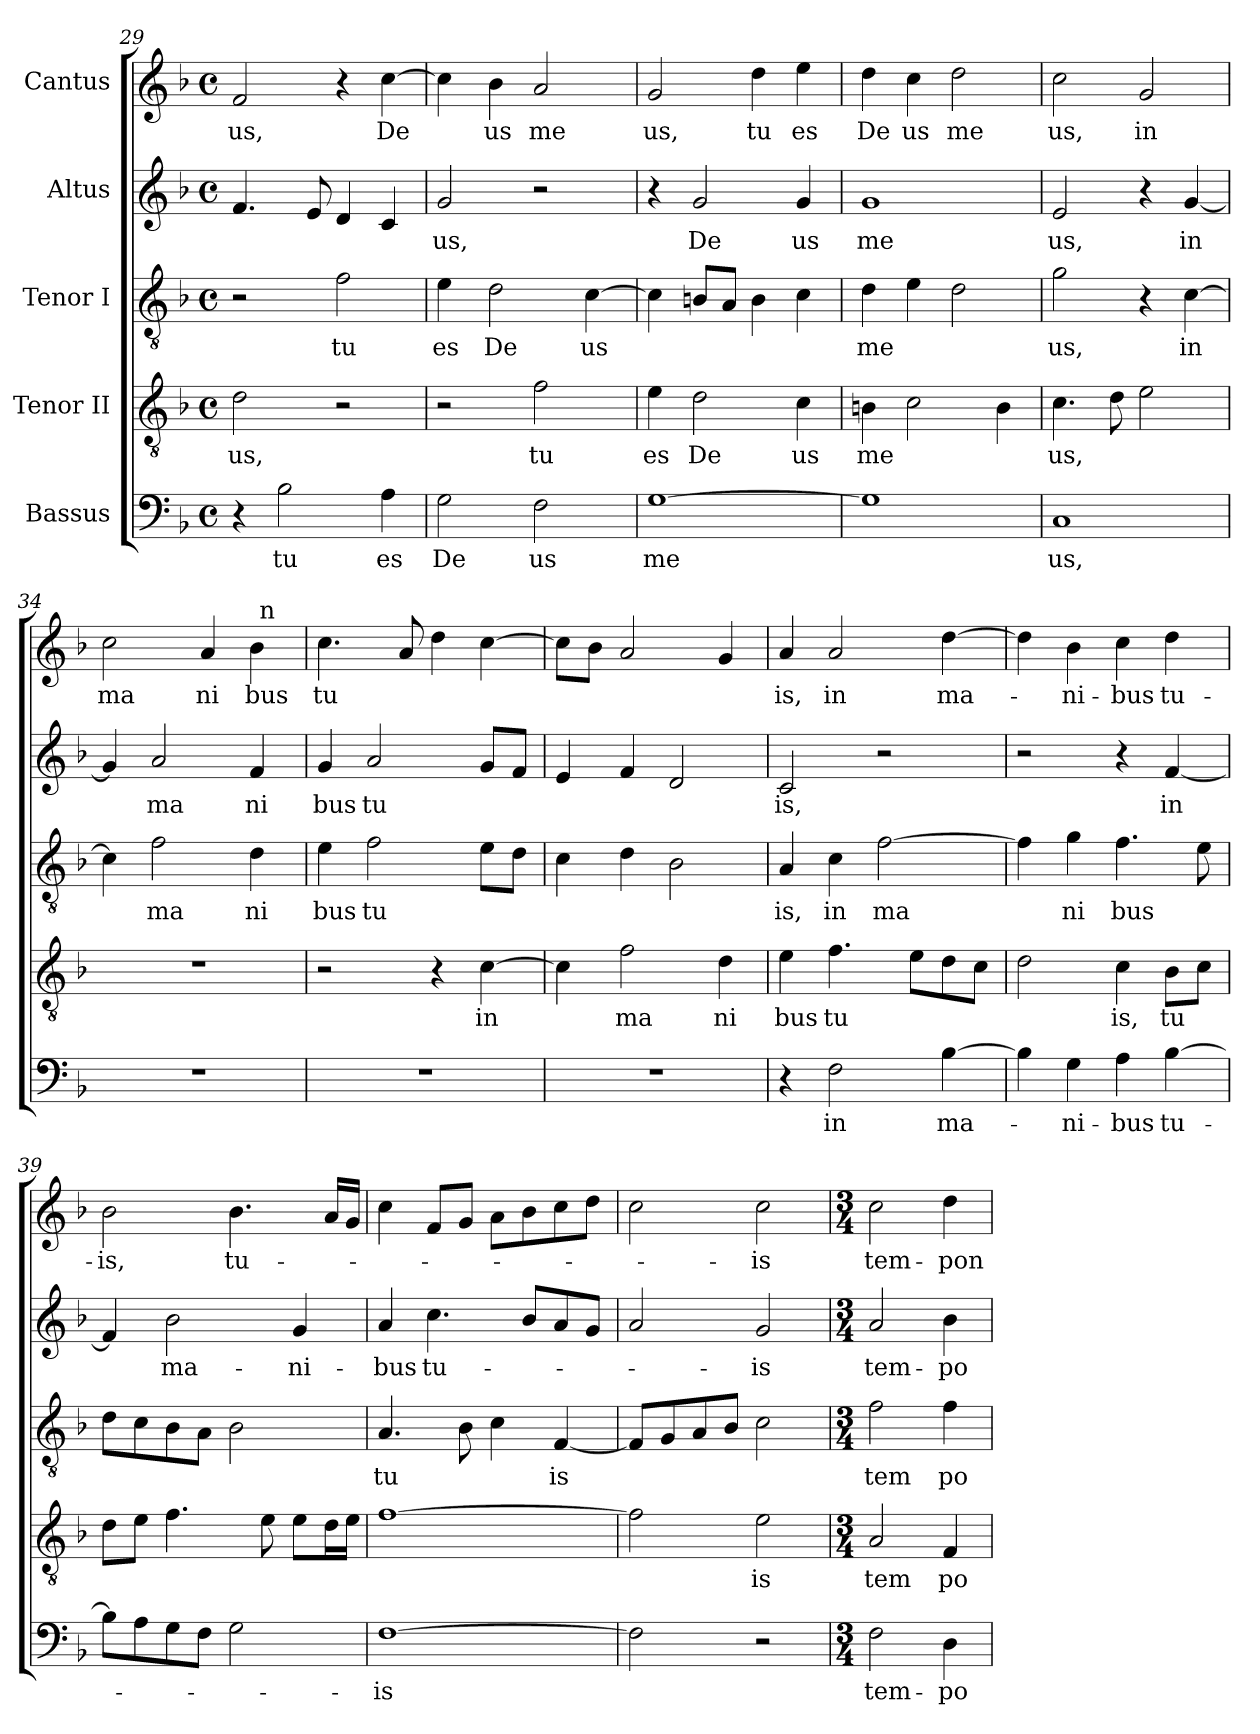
**kern	**text	**kern	**text	**kern	**text	**kern	**text	**kern	**text
*part5	*part5	*part4	*part4	*part3	*part3	*part2	*part2	*part1	*part1
*staff5	*staff5	*staff4	*staff4	*staff3	*staff3	*staff2	*staff2	*staff1	*staff1
*I"Bassus	*	*I"Tenor II	*	*I"Tenor I	*	*I"Altus	*	*I"Cantus	*
*clefF4	*	*clefGv2	*	*clefGv2	*	*clefG2	*	*clefG2	*
*k[b-]	*	*k[b-]	*	*k[b-]	*	*k[b-]	*	*k[b-]	*
*F:	*	*F:	*	*F:	*	*F:	*	*F:	*
*M4/4	*	*M4/4	*	*M4/4	*	*M4/4	*	*M4/4	*
*met(c)	*	*met(c)	*	*met(c)	*	*met(c)	*	*met(c)	*
=29	=29	=29	=29	=29	=29	=29	=29	=29	=29
!	!	!	!LO:LY:b:cj	!	!	!	!	!	!LO:LY:b:cj
4r	.	2d\	us,	2r	.	4.f/	.	2f/	us,
!	!LO:LY:b:cj	!	!	!	!	!	!	!	!
2B-\	tu	.	.	.	.	.	.	.	.
.	.	.	.	.	.	8e/	.	.	.
!	!	!	!	!	!LO:LY:b:cj	!	!	!	!
.	.	2r	.	2f\	tu	4d/	.	4r	.
!	!LO:LY:b:cj	!	!	!	!	!	!	!	!LO:LY:b
4A\	es	.	.	.	.	4c/	.	[<4cc\	De
!!LO:LB:g=z
=30	=30	=30	=30	=30	=30	=30	=30	=30	=30
!	!LO:LY:b:cj	!	!	!	!LO:LY:b:cj	!	!LO:LY:b:cj	!	!
*	*	*	*	*	*	*	*	*^	*
2G\	De	2r	.	4e\	es	2g/	us,	4cc\]	64ryy	.
.	.	.	.	.	.	.	.	.	2ryy	.
!	!	!	!	!	!LO:LY:b:cj	!	!	!	!	!LO:LY:b:cj
.	.	.	.	2d\	De	.	.	4b-\	.	us
!	!LO:LY:b:cj	!	!LO:LY:b:cj	!	!	!	!	!	!	!LO:LY:b:cj
2F\	us	2f\	tu	.	.	2r	.	2a/	.	me
.	.	.	.	.	.	.	.	.	4ryy	.
!	!	!	!	!	!LO:LY:b:cj	!	!	!	!	!
.	.	.	.	[>4c\	us	.	.	.	.	.
.	.	.	.	.	.	.	.	.	8...ryy	.
=31	=31	=31	=31	=31	=31	=31	=31	=31	=31	=31
!	!LO:LY:b:cj	!	!LO:LY:b:cj	!	!	!	!	!	!	!LO:LY:b:cj
*	*	*	*	*	*	*	*	*v	*v	*
[>1G	me	4e\	es	4c\]	.	4r	.	2g/	us,
!	!	!	!LO:LY:b:cj	!	!	!	!LO:LY:b:cj	!	!
.	.	2d\	De	8Bn/L	.	2g/	De	.	.
.	.	.	.	8A/J	.	.	.	.	.
!	!	!	!	!	!	!	!	!	!LO:LY:b:cj
.	.	.	.	4B\	.	.	.	4dd\	tu
!	!	!	!LO:LY:b:cj	!	!	!	!LO:LY:b:cj	!	!LO:LY:b:cj
.	.	4c\	us	4c\	.	4g/	us	4ee\	es
=32	=32	=32	=32	=32	=32	=32	=32	=32	=32
!	!	!	!LO:LY:b	!	!LO:LY:b	!	!LO:LY:b:cj	!	!LO:LY:b:cj
1G]	.	4Bn\	me	4d\	me	1g	me	4dd\	De
!	!	!	!	!	!	!	!	!	!LO:LY:b:cj
.	.	2c\	.	4e\	.	.	.	4cc\	us
!	!	!	!	!	!	!	!	!	!LO:LY:b:cj
.	.	.	.	2d\	.	.	.	2dd\	me
.	.	4B\	.	.	.	.	.	.	.
=33	=33	=33	=33	=33	=33	=33	=33	=33	=33
!	!LO:LY:b:cj	!	!LO:LY:b	!	!LO:LY:b:cj	!	!LO:LY:b:cj	!	!LO:LY:b:cj
1C	us,	4.c\	us,	2g\	us,	2e/	us,	2cc\	us,
.	.	8d\	.	.	.	.	.	.	.
!	!	!	!	!	!	!	!	!	!LO:LY:b:cj
.	.	2e\	.	4r	.	4r	.	2g/	in
!	!	!	!	!	!LO:LY:b:cj	!	!LO:LY:b:cj	!	!
.	.	.	.	[>4c\	in	[<4g/	in	.	.
=34	=34	=34	=34	=34	=34	=34	=34	=34	=34
!	!	!	!	!	!	!	!	!	!LO:LY:b:cj
*	*	*	*	*	*	*	*	*^	*
1r	.	1r	.	4c\]	.	4g/]	.	2cc\	2ryy	ma
!	!	!	!	!	!LO:LY:b:cj	!	!LO:LY:b:cj	!	!	!
.	.	.	.	2f\	ma	2a/	ma	.	.	.
!	!	!	!	!	!	!	!	!	!	!LO:LY:b:cj
.	.	.	.	.	.	.	.	4a/	4ryy	ni
!	!	!	!	!	!LO:LY:b:cj	!	!LO:LY:b:cj	!	!	!LO:LY:b:cj
.	.	.	.	4d\	ni	4f/	ni	4b-\	64ryy	bus
!	!	!	!	!	!	!	!	!	!LO:TX:a:t=n	!
.	.	.	.	.	.	.	.	.	8...ryy	.
=35	=35	=35	=35	=35	=35	=35	=35	=35	=35	=35
!	!	!	!	!	!LO:LY:b:cj	!	!LO:LY:b:cj	!	!	!LO:LY:b:cj
*	*	*	*	*	*	*	*	*v	*v	*
1r	.	2r	.	4e\	bus	4g/	bus	4.cc\	tu
!	!	!	!	!	!LO:LY:b:cj	!	!LO:LY:b:cj	!	!
.	.	.	.	2f\	tu	2a/	tu	.	.
.	.	.	.	.	.	.	.	8a/	.
.	.	4r	.	.	.	.	.	4dd\	.
!	!	!	!LO:LY:b:cj	!	!	!	!	!	!
.	.	[>4c\	in	8e\L	.	8g/L	.	[>4cc\	.
.	.	.	.	8d\J	.	8f/J	.	.	.
=36	=36	=36	=36	=36	=36	=36	=36	=36	=36
1r	.	4c\]	.	4c\	.	4e/	.	8cc\L]	.
.	.	.	.	.	.	.	.	8b-\J	.
!	!	!	!LO:LY:b:cj	!	!	!	!	!	!
.	.	2f\	ma	4d\	.	4f/	.	2a/	.
.	.	.	.	2B-\	.	2d/	.	.	.
!	!	!	!LO:LY:b:cj	!	!	!	!	!	!
.	.	4d\	ni	.	.	.	.	4g/	.
!!LO:LB:g=z
=37	=37	=37	=37	=37	=37	=37	=37	=37	=37
!	!	!	!LO:LY:b:cj	!	!LO:LY:b:cj	!	!LO:LY:b:cj	!	!LO:LY:b:cj
4r	.	4e\	bus	4A/	is,	2c/	is,	4a/	is,
!	!LO:LY:b:cj	!	!LO:LY:b:cj	!	!LO:LY:b:cj	!	!	!	!LO:LY:b:cj
2F\	in	4.f\	tu	4c\	in	.	.	2a/	in
!	!	!	!	!	!LO:LY:b	!	!	!	!
.	.	.	.	[>2f\	ma	2r	.	.	.
.	.	8e\L	.	.	.	.	.	.	.
!	!LO:LY:b	!	!	!	!	!	!	!	!LO:LY:b
[>4B-\	ma-	8d\	.	.	.	.	.	[>4dd\	ma-
.	.	8c\J	.	.	.	.	.	.	.
=38	=38	=38	=38	=38	=38	=38	=38	=38	=38
4B-\]	.	2d\	.	4f\]	.	2r	.	4dd\]	.
!	!LO:LY:b:cj	!	!	!	!LO:LY:b:cj	!	!	!	!LO:LY:b:cj
4G\	-ni-	.	.	4g\	ni	.	.	4b-\	-ni-
!	!LO:LY:b:cj	!	!LO:LY:b:cj	!	!LO:LY:b	!	!	!	!LO:LY:b:cj
4A\	-bus	4c\	is,	4.f\	bus	4r	.	4cc\	-bus
!	!LO:LY:b:cj	!	!LO:LY:b:cj	!	!	!	!LO:LY:b:cj	!	!LO:LY:b:cj
[>4B-\	tu-	8B-\L	tu	.	.	[<4f/	in	4dd\	tu-
.	.	8c\J	.	8e\	.	.	.	.	.
=39	=39	=39	=39	=39	=39	=39	=39	=39	=39
!	!	!	!	!	!	!	!	!	!LO:LY:b:cj
8B-\L]	.	8d\L	.	8d\L	.	4f/]	.	2b-\	-is,
8A\	.	8e\J	.	8c\	.	.	.	.	.
!	!	!	!	!	!	!	!LO:LY:b:cj	!	!
8G\	.	4.f\	.	8B-\	.	2b-\	ma-	.	.
8F\J	.	.	.	8A\J	.	.	.	.	.
!	!	!	!	!	!	!	!	!	!LO:LY:b:cj
2G\	.	.	.	2B-\	.	.	.	4.b-\	tu-
.	.	8e\	.	.	.	.	.	.	.
!	!	!	!	!	!	!	!LO:LY:b:cj	!	!
.	.	8e\L	.	.	.	4g/	-ni-	.	.
.	.	16d\	.	.	.	.	.	16a/L	.
.	.	16e\J	.	.	.	.	.	16g/J	.
=40	=40	=40	=40	=40	=40	=40	=40	=40	=40
!	!LO:LY:b:cj	!	!	!	!LO:LY:b:cj	!	!LO:LY:b:cj	!	!
[>1F	-is	[>1f	.	4.A/	tu	4a/	-bus	4cc\	.
!	!	!	!	!	!	!	!LO:LY:b:cj	!	!
.	.	.	.	.	.	4.cc\	tu-	8f/L	.
.	.	.	.	8B-\	.	.	.	8g/J	.
.	.	.	.	4c\	.	.	.	8a\L	.
.	.	.	.	.	.	8b-/L	.	8b-\	.
!	!	!	!	!	!LO:LY:b:cj	!	!	!	!
.	.	.	.	[<4F/	is	8a/	.	8cc\	.
.	.	.	.	.	.	8g/J	.	8dd\J	.
=41	=41	=41	=41	=41	=41	=41	=41	=41	=41
2F\]	.	2f\]	.	8F/L]	.	2a/	.	2cc\	.
.	.	.	.	8G/	.	.	.	.	.
.	.	.	.	8A/	.	.	.	.	.
.	.	.	.	8B-/J	.	.	.	.	.
!	!	!	!LO:LY:b:cj	!	!	!	!LO:LY:b:cj	!	!LO:LY:b:cj
2r	.	2e\	is	2c\	.	2g/	-is	2cc\	-is
=42	=42	=42	=42	=42	=42	=42	=42	=42	=42
*M3/4	*	*M3/4	*	*M3/4	*	*M3/4	*	*M3/4	*
!	!LO:LY:b:cj	!	!LO:LY:b:cj	!	!LO:LY:b:cj	!	!LO:LY:b:cj	!	!LO:LY:b:cj
2F\	tem-	2A/	tem	2f\	tem	2a/	tem-	2cc\	tem-
!	!LO:LY:b:cj	!	!LO:LY:b:cj	!	!LO:LY:b:cj	!	!LO:LY:b:cj	!	!LO:LY:b:rj
4D\	-po-	4F/	po	4f\	po	4b-\	-po-	4dd\	-pon-
=	=	=	=	=	=	=	=	=	=
*-	*-	*-	*-	*-	*-	*-	*-	*-	*-
